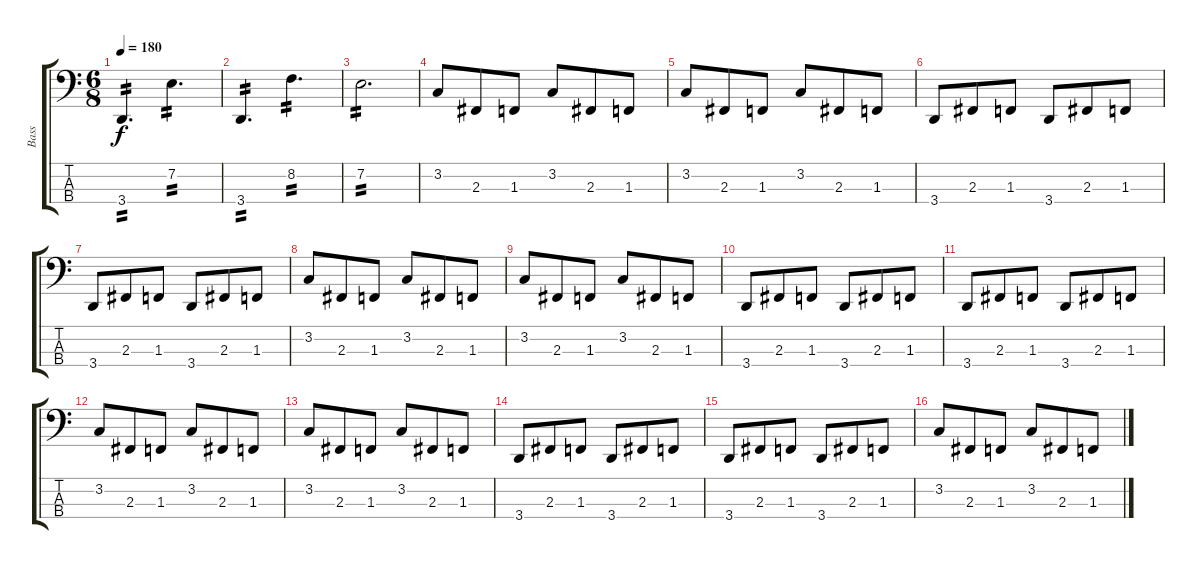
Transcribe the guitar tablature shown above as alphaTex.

\track ("Bass" "Bass") {instrument electricbasspick}
\staff {score tabs}
\tuning (D2 A1 E1 B0) {hide}
\ts (6 8)
\tempo 180
\clef f4
\ks c
3.4.4{d tp 2 dy f} 7.2.4{d tp 2} |
3.4.4{d tp 2} 8.2.4{d tp 2} |
7.2.2{d tp 2} |
3.2.8 2.3.8 1.3.8 3.2.8 2.3.8 1.3.8 |
3.2.8 2.3.8 1.3.8 3.2.8 2.3.8 1.3.8 |
3.4.8 2.3.8 1.3.8 3.4.8 2.3.8 1.3.8 |
3.4.8 2.3.8 1.3.8 3.4.8 2.3.8 1.3.8 |
3.2.8 2.3.8 1.3.8 3.2.8 2.3.8 1.3.8 |
3.2.8 2.3.8 1.3.8 3.2.8 2.3.8 1.3.8 |
3.4.8 2.3.8 1.3.8 3.4.8 2.3.8 1.3.8 |
3.4.8 2.3.8 1.3.8 3.4.8 2.3.8 1.3.8 |
3.2.8 2.3.8 1.3.8 3.2.8 2.3.8 1.3.8 |
3.2.8 2.3.8 1.3.8 3.2.8 2.3.8 1.3.8 |
3.4.8 2.3.8 1.3.8 3.4.8 2.3.8 1.3.8 |
3.4.8 2.3.8 1.3.8 3.4.8 2.3.8 1.3.8 |
3.2.8 2.3.8 1.3.8 3.2.8 2.3.8 1.3.8
